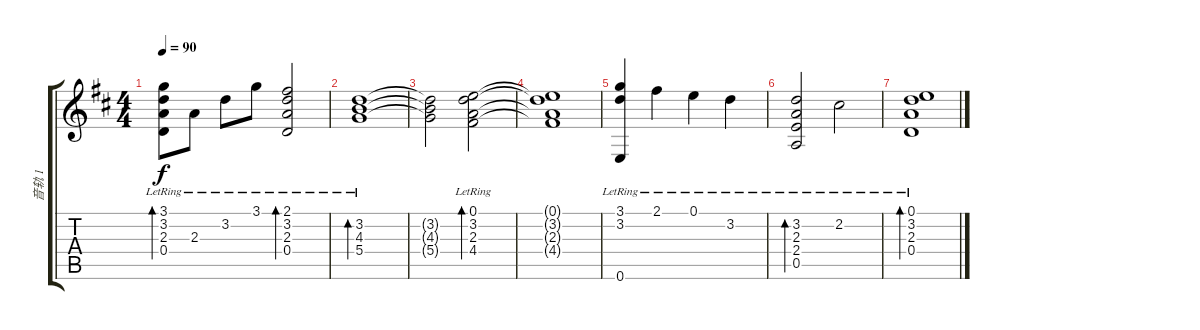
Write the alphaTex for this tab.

\track ("音轨 1" "音轨 1") {instrument acousticguitarsteel}
\staff {score tabs}
\tuning (E4 B3 G3 D3 A2 E2) {hide}
\ts (4 4)
\tempo 90
\clef g2
\ks d
(3.1{lr} 3.2{lr} 2.3{lr} 0.4{lr}).8{bd 120 dy f} 2.3{lr}.8 3.2{lr}.8 3.1{lr}.8 (2.1{lr} 3.2{lr} 2.3{lr} 0.4{lr}).2{bd 240} |
(3.2{lr} 4.3{lr} 5.4{lr}).1{bd 480} |
(3.2{t} 4.3{t} 5.4{t}).2 (0.1{lr} 3.2{lr} 2.3{lr} 4.4{lr}).2{bd 480} |
(0.1{t} 3.2{t} 2.3{t} 4.4{t}).1{txt ""} |
(3.1{lr} 3.2{lr} 0.6{lr}).4 2.1{lr}.4 0.1{lr}.4 3.2{lr}.4 |
(3.2{lr} 2.3{lr} 2.4{lr} 0.5{lr}).2{bd 480} 2.2{lr}.2 |
(0.1{lr} 3.2{lr} 2.3{lr} 0.4{lr}).1{bd 480}
